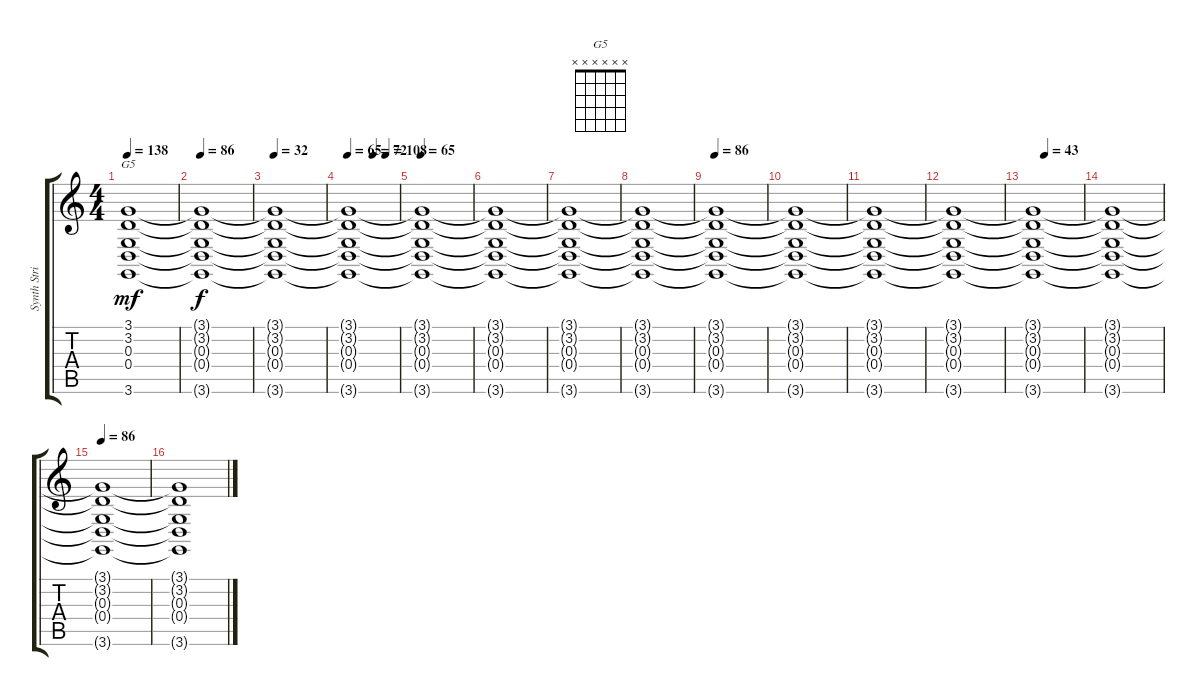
\track ("Synth Strings" "Synth Stri") {instrument synthstrings2}
\staff {score tabs}
\tuning (E4 B3 G3 D3 A2 E2) {hide}
\chord ("G5" x x x x x x)
\ts (4 4)
\tempo 138
\tempo 22
\tempo 138
\clef g2
\ks c
(3.1 3.2 0.3 0.4 3.6).1{ch "G5" dy mf instrument synthstrings2} |
\tempo 86
(3.1{t} 3.2{t} 0.3{t} 0.4{t} 3.6{t}).1{dy f} |
\tempo 32
(3.1{t} 3.2{t} 0.3{t} 0.4{t} 3.6{t}).1 |
\tempo 65
\tempo (72 0.5)
\tempo (108 0.75)
(3.1{t} 3.2{t} 0.3{t} 0.4{t} 3.6{t}).1 |
\tempo 65
(3.1{t} 3.2{t} 0.3{t} 0.4{t} 3.6{t}).1 |
(3.1{t} 3.2{t} 0.3{t} 0.4{t} 3.6{t}).1 |
(3.1{t} 3.2{t} 0.3{t} 0.4{t} 3.6{t}).1 |
(3.1{t} 3.2{t} 0.3{t} 0.4{t} 3.6{t}).1 |
\tempo 86
(3.1{t} 3.2{t} 0.3{t} 0.4{t} 3.6{t}).1 |
(3.1{t} 3.2{t} 0.3{t} 0.4{t} 3.6{t}).1 |
(3.1{t} 3.2{t} 0.3{t} 0.4{t} 3.6{t}).1 |
(3.1{t} 3.2{t} 0.3{t} 0.4{t} 3.6{t}).1 |
\tempo (43 0.25)
(3.1{t} 3.2{t} 0.3{t} 0.4{t} 3.6{t}).1 |
(3.1{t} 3.2{t} 0.3{t} 0.4{t} 3.6{t}).1 |
\tempo 86
(3.1{t} 3.2{t} 0.3{t} 0.4{t} 3.6{t}).1 |
(3.1{t} 3.2{t} 0.3{t} 0.4{t} 3.6{t}).1
